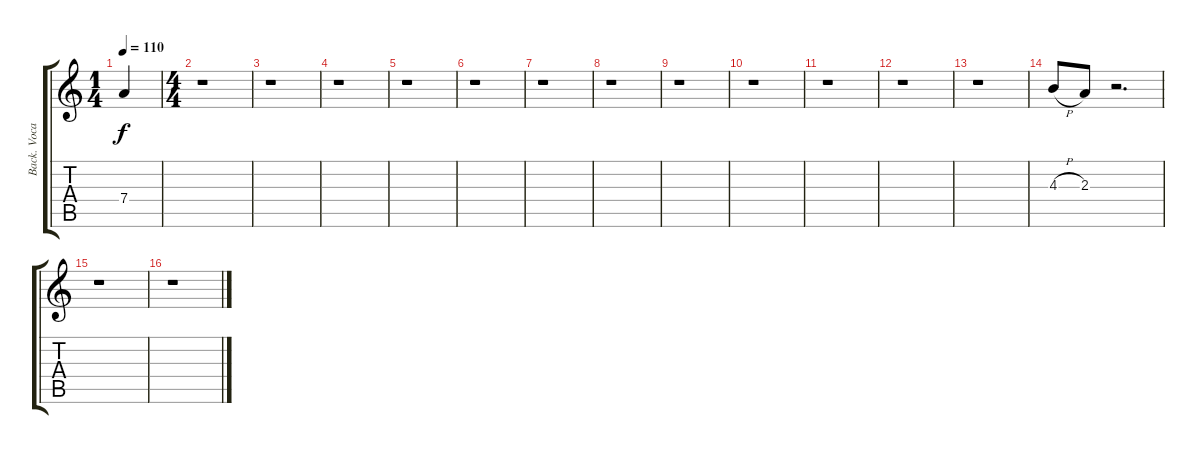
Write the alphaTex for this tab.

\track ("Back. Vocals" "Back. Voca") {instrument electricguitarjazz}
\staff {score tabs}
\tuning (E4 B3 G3 D3 A2 E2) {hide}
\ts (1 4)
\tempo 110
\clef g2
\ks c
7.4.4{dy f instrument electricguitarjazz} |
\ts (4 4)
r.1 |
r.1 |
r.1 |
r.1 |
r.1 |
r.1 |
r.1 |
r.1 |
r.1 |
r.1 |
r.1 |
r.1 |
4.3{h}.8 2.3.8 r.2{d} |
r.1 |
r.1
